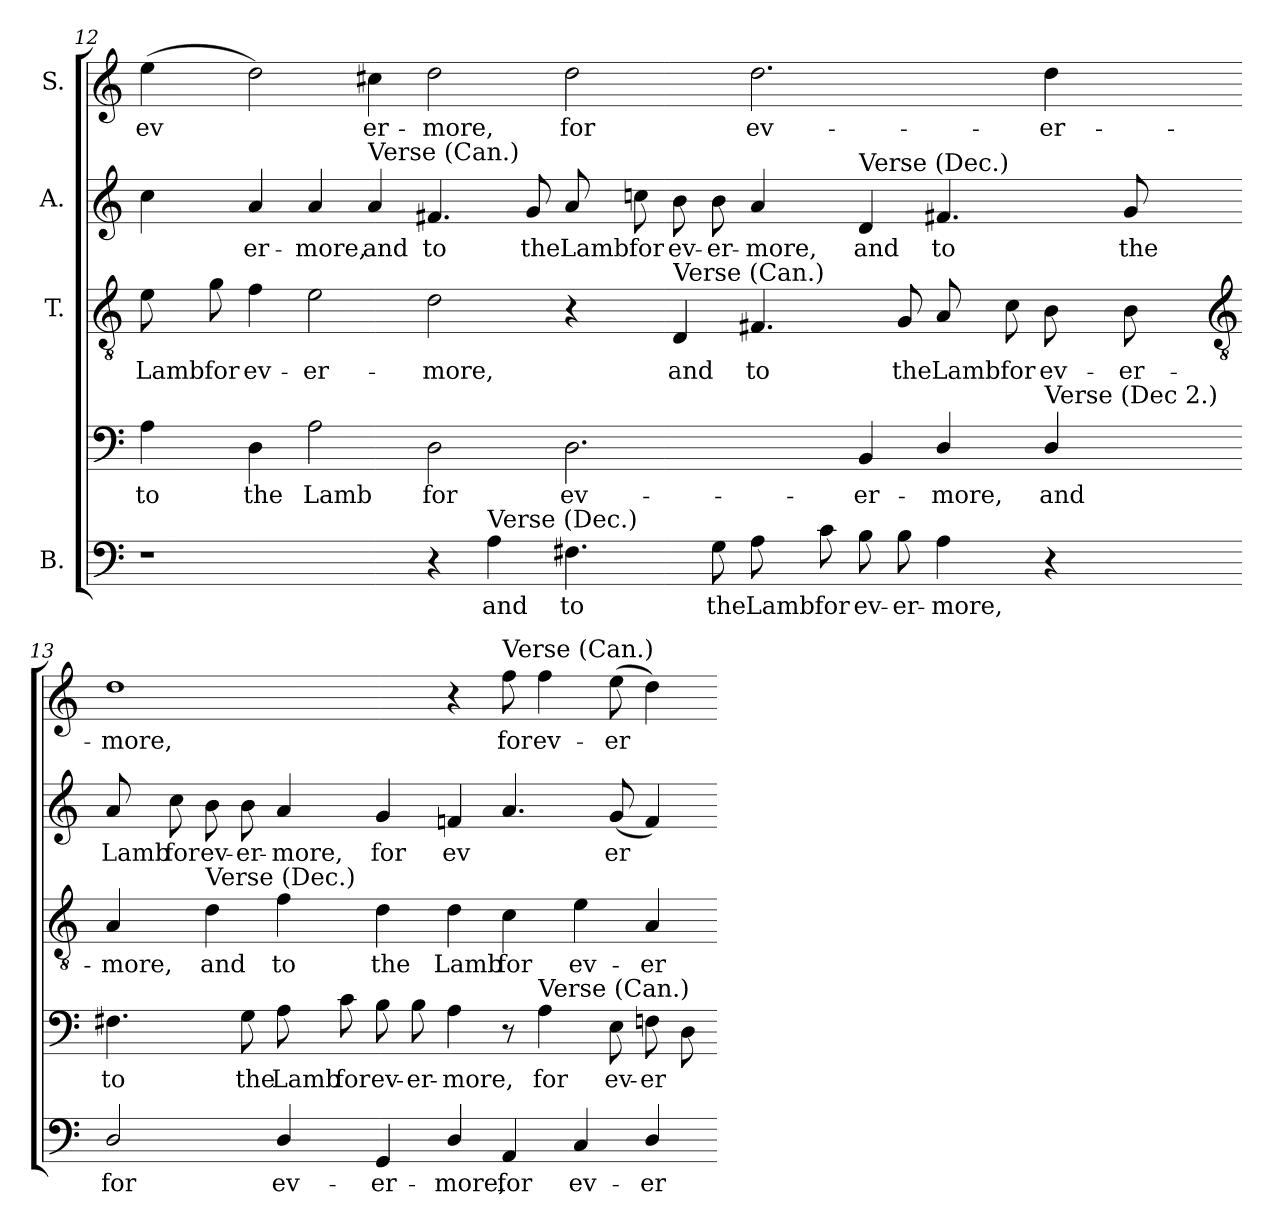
**kern	**text	**kern	**text	**kern	**text	**kern	**text	**kern	**text
*part4	*part4	*part4	*part4	*part3	*part3	*part2	*part2	*part1	*part1
*staff5	*staff5	*staff4	*staff4	*staff3	*staff3	*staff2	*staff2	*staff1	*staff1
*I"B.	*	*	*	*I"T.	*	*I"A.	*	*I"S.	*
!!LO:LB:g=z
*clefF4	*	*clefF4	*	*clefGv2	*	*clefG2	*	*clefG2	*
*k[]	*	*k[]	*	*k[]	*	*k[]	*	*k[]	*
*C:	*	*C:	*	*C:	*	*C:	*	*C:	*
=12	=12	=12	=12	=12	=12	=12	=12	=12	=12
!	!	!	!LO:LY:b	!	!LO:LY:b	!	!	!	!LO:LY:b
1r	.	4A	to	8e	Lamb	4cc	.	(>4ee	ev
!	!	!	!	!	!LO:LY:b	!	!	!	!
.	.	.	.	8g	for	.	.	.	.
!	!	!	!LO:LY:b	!	!LO:LY:b	!	!LO:LY:b	!	!
.	.	4D	the	4f	ev-	4a	er-	2dd)	.
!	!	!	!LO:LY:b	!	!LO:LY:b	!	!LO:LY:b	!	!
.	.	2A	Lamb	2e	-er-	4a	-more,	.	.
!	!	!	!	!	!	!LO:TX:a:t=Verse (Can.)	!	!	!
!	!	!	!	!	!	!	!LO:LY:b	!	!LO:LY:b
.	.	.	.	.	.	4a	and	4cc#X	er-
!	!	!	!LO:LY:b	!	!LO:LY:b	!	!LO:LY:b	!	!LO:LY:b
4r	.	2D	for	2d	-more,	4.f#X	to	2dd	-more,
!LO:TX:a:t=Verse (Dec.)	!	!	!	!	!	!	!	!	!
!	!LO:LY:b	!	!	!	!	!	!	!	!
4A	and	.	.	.	.	.	.	.	.
!	!	!	!	!	!	!	!LO:LY:b	!	!
.	.	.	.	.	.	8g	the	.	.
!	!LO:LY:b	!	!LO:LY:b	!	!	!	!LO:LY:b	!	!LO:LY:b
4.F#X	to	2.D	ev-	4r	.	8a	Lamb	2dd	for
!	!	!	!	!	!	!	!LO:LY:b	!	!
.	.	.	.	.	.	8ccn	for	.	.
!	!	!	!	!LO:TX:a:t=Verse (Can.)	!	!	!	!	!
!	!	!	!	!	!LO:LY:b	!	!LO:LY:b	!	!
.	.	.	.	4D	and	8b	ev-	.	.
!	!LO:LY:b	!	!	!	!	!	!LO:LY:b	!	!
8G	the	.	.	.	.	8b	-er-	.	.
!	!LO:LY:b	!	!	!	!LO:LY:b	!	!LO:LY:b	!	!LO:LY:b
8A	Lamb	.	.	4.F#X	to	4a	-more,	2.dd	ev-
!	!LO:LY:b	!	!	!	!	!	!	!	!
8c	for	.	.	.	.	.	.	.	.
!	!	!	!	!	!	!LO:TX:a:t=Verse (Dec.)	!	!	!
!	!LO:LY:b	!	!LO:LY:b	!	!	!	!LO:LY:b	!	!
8B	ev-	4BB	-er-	.	.	4d	and	.	.
!	!LO:LY:b	!	!	!	!LO:LY:b	!	!	!	!
8B	-er-	.	.	8G	the	.	.	.	.
!	!LO:LY:b	!	!LO:LY:b	!	!LO:LY:b	!	!LO:LY:b	!	!
4A	-more,	4D/	-more,	8A	Lamb	4.f#X	to	.	.
!	!	!	!	!	!LO:LY:b	!	!	!	!
.	.	.	.	8c	for	.	.	.	.
!	!	!LO:TX:a:t=Verse (Dec 2.)	!	!	!	!	!	!	!
!	!	!	!LO:LY:b	!	!LO:LY:b	!	!	!	!LO:LY:b
4r	.	4D/	and	8B	ev-	.	.	4dd	-er-
!	!	!	!	!	!LO:LY:b	!	!LO:LY:b	!	!
.	.	.	.	8B	-er-	8g	the	.	.
!!LO:LB:g=z
=13-	=13-	=13-	=13-	=13-	=13-	=13-	=13-	=13-	=13-
*	*	*	*	*clefGv2	*	*	*	*	*
!	!LO:LY:b	!	!LO:LY:b	!	!LO:LY:b	!	!LO:LY:b	!	!LO:LY:b
2D/	for	4.F#X	to	4A	-more,	8a	Lamb	1dd	-more,
!	!	!	!	!	!	!	!LO:LY:b	!	!
.	.	.	.	.	.	8cc	for	.	.
!	!	!	!	!LO:TX:a:t=Verse (Dec.)	!	!	!	!	!
!	!	!	!	!	!LO:LY:b	!	!LO:LY:b	!	!
.	.	.	.	4d	and	8b	ev-	.	.
!	!	!	!LO:LY:b	!	!	!	!LO:LY:b	!	!
.	.	8G	the	.	.	8b	-er-	.	.
!	!LO:LY:b	!	!LO:LY:b	!	!LO:LY:b	!	!LO:LY:b	!	!
4D/	ev-	8A	Lamb	4f	to	4a	-more,	.	.
!	!	!	!LO:LY:b	!	!	!	!	!	!
.	.	8c	for	.	.	.	.	.	.
!	!LO:LY:b	!	!LO:LY:b	!	!LO:LY:b	!	!LO:LY:b	!	!
4GG/	-er-	8B	ev-	4d	the	4g	for	.	.
!	!	!	!LO:LY:b	!	!	!	!	!	!
.	.	8B	-er-	.	.	.	.	.	.
!	!LO:LY:b	!	!LO:LY:b	!	!LO:LY:b	!	!LO:LY:b	!	!
4D/	-more,	4A	-more,	4d	Lamb	4fn	ev	4r	.
!	!	!	!	!	!	!	!	!LO:TX:a:t=Verse (Can.)	!
!	!LO:LY:b	!	!	!	!LO:LY:b	!	!	!	!LO:LY:b
4AA/	for	8r	.	4c	for	4.a	.	8ff	for
!	!	!LO:TX:a:t=Verse (Can.)	!	!	!	!	!	!	!
!	!	!	!LO:LY:b	!	!	!	!	!	!LO:LY:b
.	.	4A	for	.	.	.	.	4ff	ev-
!	!LO:LY:b	!	!	!	!LO:LY:b	!	!	!	!
4C/	ev-	.	.	4e	ev-	.	.	.	.
!	!	!	!LO:LY:b	!	!	!	!LO:LY:b	!	!LO:LY:b
.	.	8E	ev-	.	.	(<8g	er	(>8ee	-er
!	!LO:LY:b	!	!LO:LY:b	!	!LO:LY:b	!	!	!	!
4D/	-er-	8Fn	-er	4A	-er-	4f)	.	4dd)	.
.	.	8D	.	.	.	.	.	.	.
=-	=-	=-	=-	=-	=-	=-	=-	=-	=-
*-	*-	*-	*-	*-	*-	*-	*-	*-	*-
